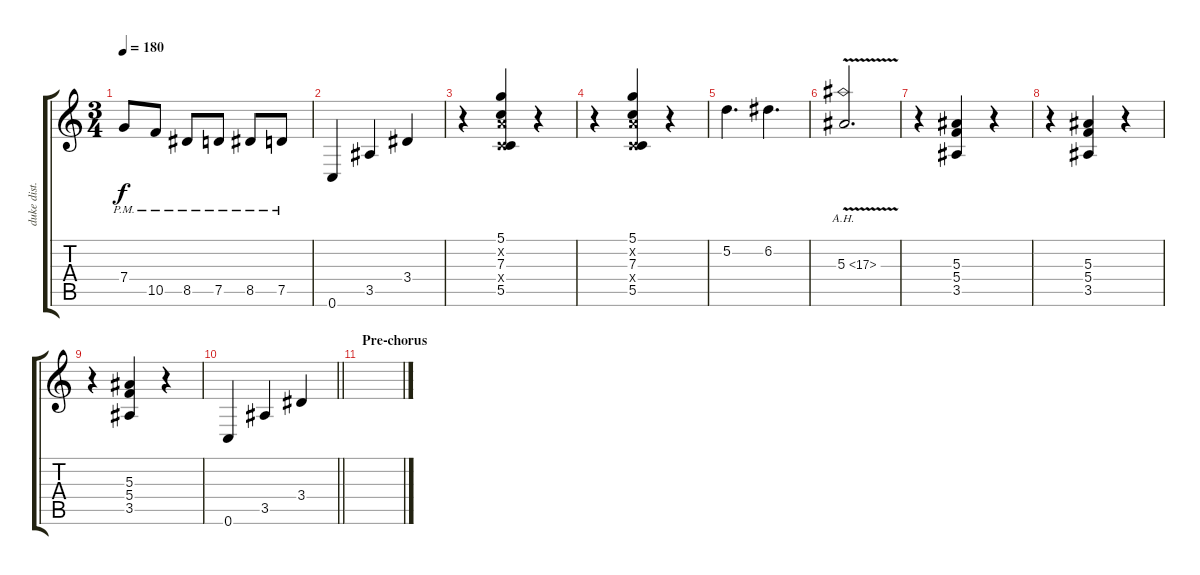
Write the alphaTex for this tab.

\track ("duke dist." "duke dist.") {instrument distortionguitar}
\staff {score tabs}
\tuning (D4 A3 F3 C3 G2 C2) {hide}
\ts (3 4)
\tempo 180
\clef g2
\ks c
7.4{pm}.8{dy f} 10.5{pm}.8 8.5{pm}.8 7.5{pm}.8 8.5{pm}.8 7.5{pm}.8 |
0.6.4 3.5.4 3.4.4 |
r.4 (5.1 0.2{x} 7.3 0.4{x} 5.5).4 r.4 |
r.4 (5.1 0.2{x} 7.3 0.4{x} 5.5).4 r.4 |
5.2.4{d} 6.2.4{d} |
5.3{ah 12 v}.2{d} |
r.4 (5.3 5.4 3.5).4 r.4 |
r.4 (5.3 5.4 3.5).4 r.4 |
r.4 (5.3 5.4 3.5).4 r.4 |
\barLineRight lightlight
0.6.4 3.5.4 3.4.4 |
\section ("" "Pre-chorus")
